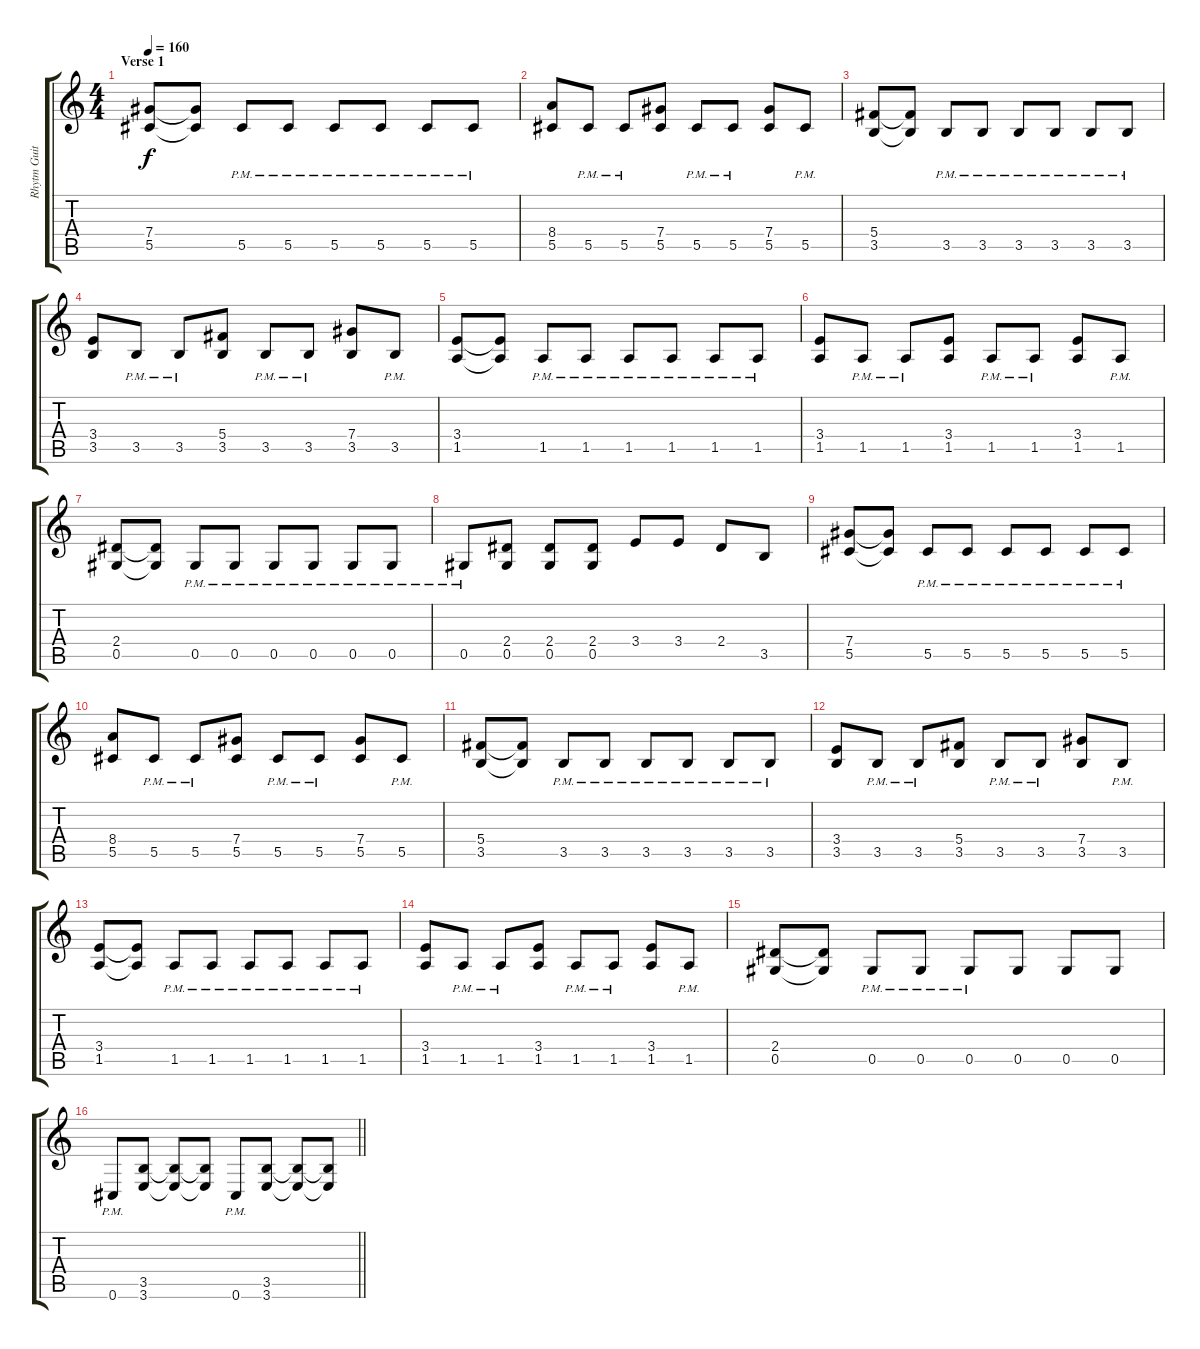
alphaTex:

\track ("Rhytm Guitar [L]" "Rhytm Guit") {instrument distortionguitar}
\staff {score tabs}
\tuning (Eb4 Bb3 Gb3 Db3 Ab2 Db2) {hide}
\ts (4 4)
\section ("" "Verse 1")
\tempo 160
\clef g2
\ks c
(7.4 5.5).8{dy f} (7.4{t} 5.5{t}).8 5.5{pm}.8 5.5{pm}.8 5.5{pm}.8 5.5{pm}.8 5.5{pm}.8 5.5{pm}.8 |
(8.4 5.5).8 5.5{pm}.8 5.5{pm}.8 (7.4 5.5).8 5.5{pm}.8 5.5{pm}.8 (7.4 5.5).8 5.5{pm}.8 |
(5.4 3.5).8 (5.4{t} 3.5{t}).8 3.5{pm}.8 3.5{pm}.8 3.5{pm}.8 3.5{pm}.8 3.5{pm}.8 3.5{pm}.8 |
(3.4 3.5).8 3.5{pm}.8 3.5{pm}.8 (5.4 3.5).8 3.5{pm}.8 3.5{pm}.8 (7.4 3.5).8 3.5{pm}.8 |
(3.4 1.5).8 (3.4{t} 1.5{t}).8 1.5{pm}.8 1.5{pm}.8 1.5{pm}.8 1.5{pm}.8 1.5{pm}.8 1.5{pm}.8 |
(3.4 1.5).8 1.5{pm}.8 1.5{pm}.8 (3.4 1.5).8 1.5{pm}.8 1.5{pm}.8 (3.4 1.5).8 1.5{pm}.8 |
(2.4 0.5).8 (2.4{t} 0.5{t}).8 0.5{pm}.8 0.5{pm}.8 0.5{pm}.8 0.5{pm}.8 0.5{pm}.8 0.5{pm}.8 |
0.5{pm}.8 (2.4 0.5).8 (2.4 0.5).8 (2.4 0.5).8 3.4.8 3.4.8 2.4.8 3.5.8 |
(7.4 5.5).8 (7.4{t} 5.5{t}).8 5.5{pm}.8 5.5{pm}.8 5.5{pm}.8 5.5{pm}.8 5.5{pm}.8 5.5{pm}.8 |
(8.4 5.5).8 5.5{pm}.8 5.5{pm}.8 (7.4 5.5).8 5.5{pm}.8 5.5{pm}.8 (7.4 5.5).8 5.5{pm}.8 |
(5.4 3.5).8 (5.4{t} 3.5{t}).8 3.5{pm}.8 3.5{pm}.8 3.5{pm}.8 3.5{pm}.8 3.5{pm}.8 3.5{pm}.8 |
(3.4 3.5).8 3.5{pm}.8 3.5{pm}.8 (5.4 3.5).8 3.5{pm}.8 3.5{pm}.8 (7.4 3.5).8 3.5{pm}.8 |
(3.4 1.5).8 (3.4{t} 1.5{t}).8 1.5{pm}.8 1.5{pm}.8 1.5{pm}.8 1.5{pm}.8 1.5{pm}.8 1.5{pm}.8 |
(3.4 1.5).8 1.5{pm}.8 1.5{pm}.8 (3.4 1.5).8 1.5{pm}.8 1.5{pm}.8 (3.4 1.5).8 1.5{pm}.8 |
(2.4 0.5).8 (2.4{t} 0.5{t}).8 0.5{pm}.8 0.5{pm}.8 0.5{pm}.8 0.5.8 0.5.8 0.5.8 |
\barLineRight lightlight
0.6{pm}.8 (3.5 3.6).8 (3.5{t} 3.6{t}).8 (3.5{t} 3.6{t}).8 0.6{pm}.8 (3.5 3.6).8 (3.5{t} 3.6{t}).8 (3.5{t} 3.6{t}).8
